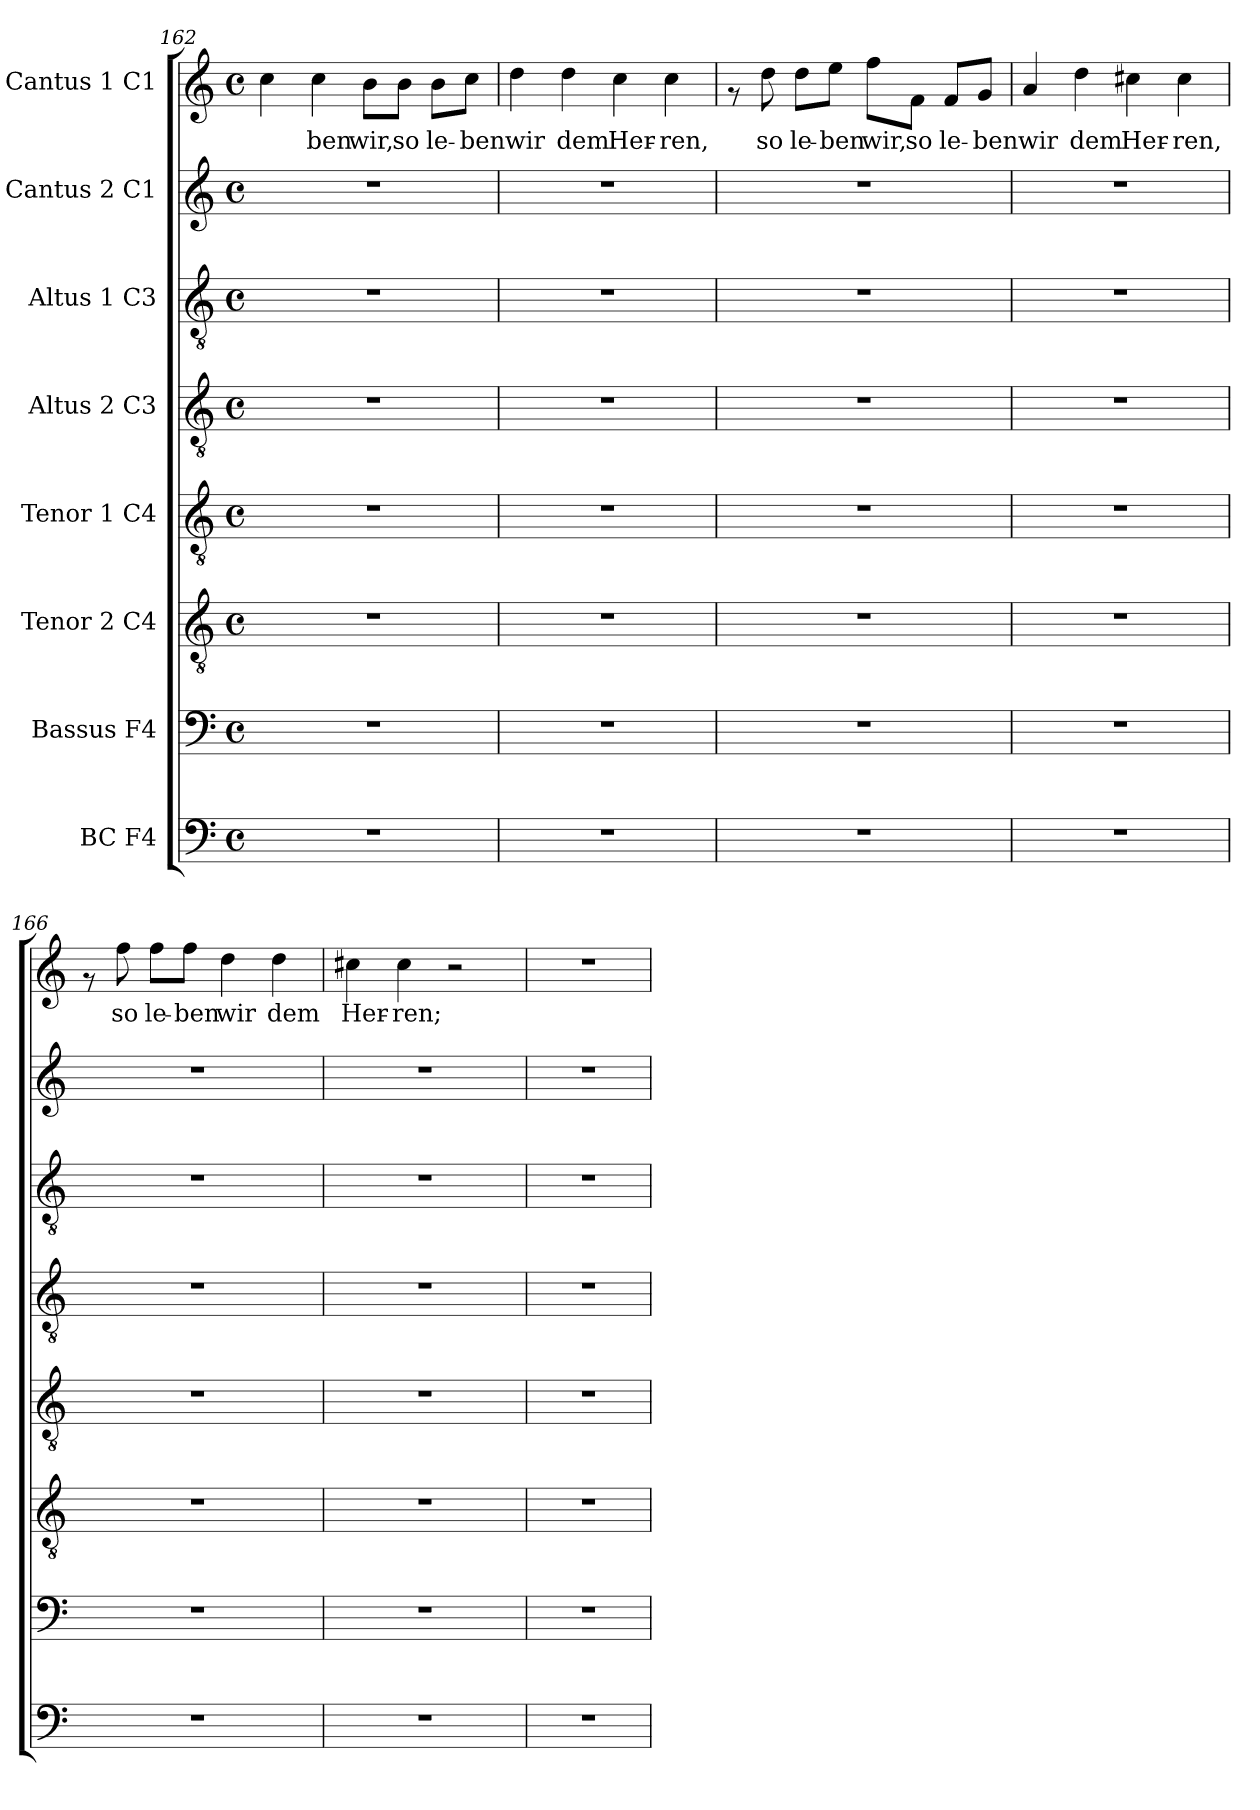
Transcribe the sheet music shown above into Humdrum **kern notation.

**kern	**kern	**kern	**kern	**kern	**kern	**kern	**kern	**text
*part8	*part7	*part6	*part5	*part4	*part3	*part2	*part1	*part1
*staff8	*staff7	*staff6	*staff5	*staff4	*staff3	*staff2	*staff1	*staff1
*I"BC  F4	*I"Bassus  F4	*I"Tenor 2  C4	*I"Tenor 1  C4	*I"Altus 2  C3	*I"Altus 1  C3	*I"Cantus 2  C1	*I"Cantus 1  C1	*
*clefF4	*clefF4	*clefGv2	*clefGv2	*clefGv2	*clefGv2	*clefG2	*clefG2	*
*k[]	*k[]	*k[]	*k[]	*k[]	*k[]	*k[]	*k[]	*
*C:	*C:	*C:	*C:	*C:	*C:	*C:	*C:	*
*M4/4	*M4/4	*M4/4	*M4/4	*M4/4	*M4/4	*M4/4	*M4/4	*
*met(c)	*met(c)	*met(c)	*met(c)	*met(c)	*met(c)	*met(c)	*met(c)	*
=162	=162	=162	=162	=162	=162	=162	=162	=162
!	!	!	!	!	!	!	!	!LO:LY:b:cj
1r	1r	1r	1r	1r	1r	1r	4cc\	--
!	!	!	!	!	!	!	!	!LO:LY:b:cj
.	.	.	.	.	.	.	4cc\	-ben
!	!	!	!	!	!	!	!	!LO:LY:b:cj
.	.	.	.	.	.	.	8b\L	wir,
!	!	!	!	!	!	!	!	!LO:LY:b:cj
.	.	.	.	.	.	.	8b\J	so
!	!	!	!	!	!	!	!	!LO:LY:b:cj
.	.	.	.	.	.	.	8b\L	le-
!	!	!	!	!	!	!	!	!LO:LY:b:cj
.	.	.	.	.	.	.	8cc\J	-ben
=163	=163	=163	=163	=163	=163	=163	=163	=163
!	!	!	!	!	!	!	!	!LO:LY:b:cj
1r	1r	1r	1r	1r	1r	1r	4dd\	wir
!	!	!	!	!	!	!	!	!LO:LY:b:cj
.	.	.	.	.	.	.	4dd\	dem
!	!	!	!	!	!	!	!	!LO:LY:b:cj
.	.	.	.	.	.	.	4cc\	Her-
!	!	!	!	!	!	!	!	!LO:LY:b:cj
.	.	.	.	.	.	.	4cc\	-ren,
=164	=164	=164	=164	=164	=164	=164	=164	=164
1r	1r	1r	1r	1r	1r	1r	8rf	.
!	!	!	!	!	!	!	!	!LO:LY:b:cj
.	.	.	.	.	.	.	8dd\	so
!	!	!	!	!	!	!	!	!LO:LY:b:cj
.	.	.	.	.	.	.	8dd\L	le-
!	!	!	!	!	!	!	!	!LO:LY:b:cj
.	.	.	.	.	.	.	8ee\J	-ben
!	!	!	!	!	!	!	!	!LO:LY:b:cj
.	.	.	.	.	.	.	8ff\L	wir,
!	!	!	!	!	!	!	!	!LO:LY:b:cj
.	.	.	.	.	.	.	8f\J	so
!	!	!	!	!	!	!	!	!LO:LY:b:cj
.	.	.	.	.	.	.	8f/L	le-
!	!	!	!	!	!	!	!	!LO:LY:b:cj
.	.	.	.	.	.	.	8g/J	-ben
=165	=165	=165	=165	=165	=165	=165	=165	=165
!	!	!	!	!	!	!	!	!LO:LY:b:cj
1r	1r	1r	1r	1r	1r	1r	4a/	wir
!	!	!	!	!	!	!	!	!LO:LY:b:cj
.	.	.	.	.	.	.	4dd\	dem
!	!	!	!	!	!	!	!	!LO:LY:b:cj
.	.	.	.	.	.	.	4cc#X\	Her-
!	!	!	!	!	!	!	!	!LO:LY:b:cj
.	.	.	.	.	.	.	4cc#\	-ren,
!!LO:LB:g=z
=166	=166	=166	=166	=166	=166	=166	=166	=166
1r	1r	1r	1r	1r	1r	1r	8rf	.
!	!	!	!	!	!	!	!	!LO:LY:b:cj
.	.	.	.	.	.	.	8ff\	so
!	!	!	!	!	!	!	!	!LO:LY:b:cj
.	.	.	.	.	.	.	8ff\L	le-
!	!	!	!	!	!	!	!	!LO:LY:b:cj
.	.	.	.	.	.	.	8ff\J	-ben
!	!	!	!	!	!	!	!	!LO:LY:b:cj
.	.	.	.	.	.	.	4dd\	wir
!	!	!	!	!	!	!	!	!LO:LY:b:cj
.	.	.	.	.	.	.	4dd\	dem
=167	=167	=167	=167	=167	=167	=167	=167	=167
!	!	!	!	!	!	!	!	!LO:LY:b:cj
1r	1r	1r	1r	1r	1r	1r	4cc#X\	Her-
!	!	!	!	!	!	!	!	!LO:LY:b:cj
.	.	.	.	.	.	.	4cc#\	-ren;
.	.	.	.	.	.	.	2r	.
=168	=168	=168	=168	=168	=168	=168	=168	=168
1r	1r	1r	1r	1r	1r	1r	1r	.
=	=	=	=	=	=	=	=	=
*-	*-	*-	*-	*-	*-	*-	*-	*-
